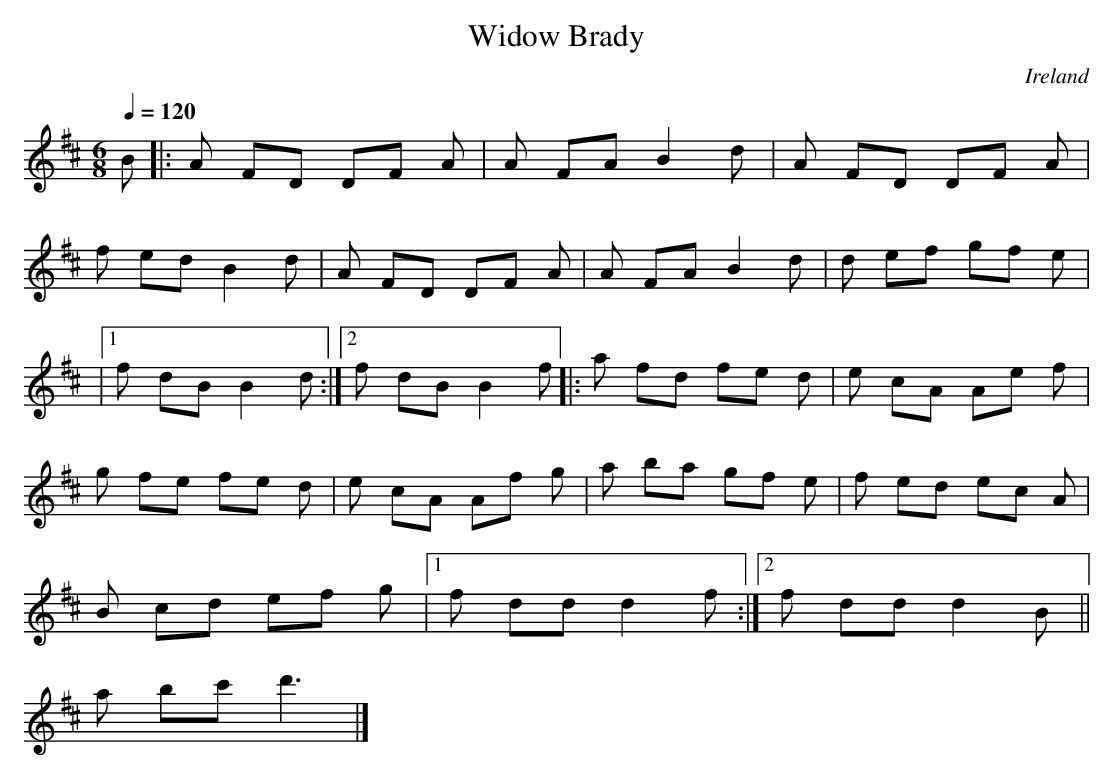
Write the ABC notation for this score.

X:1
T:Widow Brady
O:Ireland
M:6/8
L:1/8
Q:1/4=120
K:D
V:1
B |:A FD DF A|A FA B2 d|A FD DF A|
f ed B2 d|A FD DF A|A FA B2 d|d ef gf e|
|1 f dB B2 d:|2 f dB B2 f|| |:a fd fe d|e cA Ae f|
g fe fe d|e cA Af g|a ba gf e|f ed ec A|
B cd ef g|1 f dd d2 f:|2 f dd d2 B||
a bc' d'3 |]
